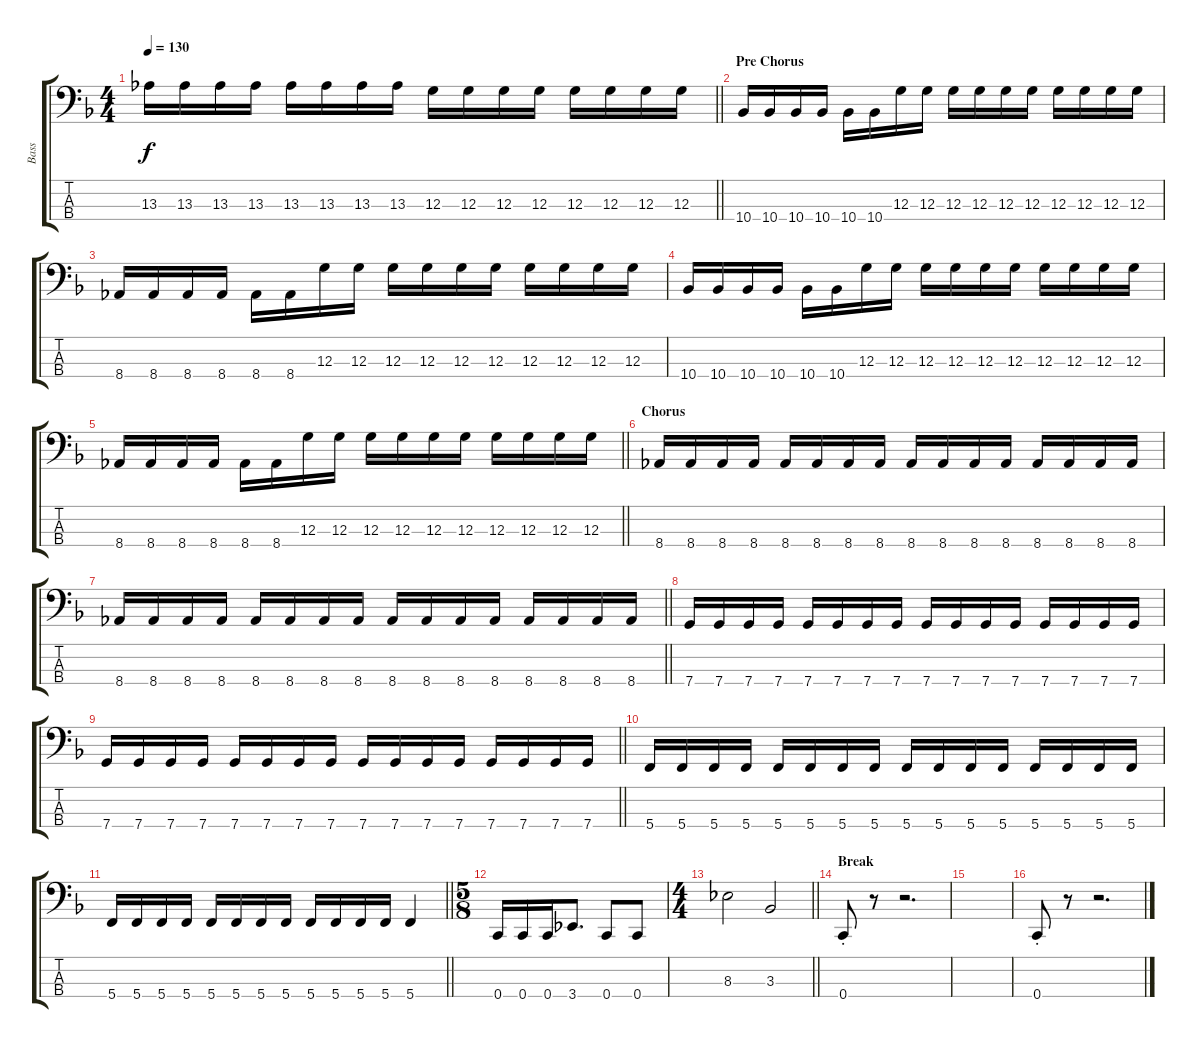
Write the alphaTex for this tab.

\track ("Bass" "Bass") {instrument electricbasspick}
\staff {score tabs}
\tuning (F2 C2 G1 C1) {hide}
\ts (4 4)
\tempo 130
\clef f4
\barLineRight lightlight
\ks f
13.3.16{dy f} 13.3.16 13.3.16 13.3.16 13.3.16 13.3.16 13.3.16 13.3.16 12.3.16 12.3.16 12.3.16 12.3.16 12.3.16 12.3.16 12.3.16 12.3.16 |
\section ("" "Pre Chorus")
10.4.16 10.4.16 10.4.16 10.4.16 10.4.16 10.4.16 12.3.16 12.3.16 12.3.16 12.3.16 12.3.16 12.3.16 12.3.16 12.3.16 12.3.16 12.3.16 |
8.4.16 8.4.16 8.4.16 8.4.16 8.4.16 8.4.16 12.3.16 12.3.16 12.3.16 12.3.16 12.3.16 12.3.16 12.3.16 12.3.16 12.3.16 12.3.16 |
10.4.16 10.4.16 10.4.16 10.4.16 10.4.16 10.4.16 12.3.16 12.3.16 12.3.16 12.3.16 12.3.16 12.3.16 12.3.16 12.3.16 12.3.16 12.3.16 |
\barLineRight lightlight
8.4.16 8.4.16 8.4.16 8.4.16 8.4.16 8.4.16 12.3.16 12.3.16 12.3.16 12.3.16 12.3.16 12.3.16 12.3.16 12.3.16 12.3.16 12.3.16 |
\section ("" "Chorus")
8.4.16 8.4.16 8.4.16 8.4.16 8.4.16 8.4.16 8.4.16 8.4.16 8.4.16 8.4.16 8.4.16 8.4.16 8.4.16 8.4.16 8.4.16 8.4.16 |
\barLineRight lightlight
8.4.16 8.4.16 8.4.16 8.4.16 8.4.16 8.4.16 8.4.16 8.4.16 8.4.16 8.4.16 8.4.16 8.4.16 8.4.16 8.4.16 8.4.16 8.4.16 |
7.4.16 7.4.16 7.4.16 7.4.16 7.4.16 7.4.16 7.4.16 7.4.16 7.4.16 7.4.16 7.4.16 7.4.16 7.4.16 7.4.16 7.4.16 7.4.16 |
\barLineRight lightlight
7.4.16 7.4.16 7.4.16 7.4.16 7.4.16 7.4.16 7.4.16 7.4.16 7.4.16 7.4.16 7.4.16 7.4.16 7.4.16 7.4.16 7.4.16 7.4.16 |
5.4.16 5.4.16 5.4.16 5.4.16 5.4.16 5.4.16 5.4.16 5.4.16 5.4.16 5.4.16 5.4.16 5.4.16 5.4.16 5.4.16 5.4.16 5.4.16 |
\barLineRight lightlight
5.4.16 5.4.16 5.4.16 5.4.16 5.4.16 5.4.16 5.4.16 5.4.16 5.4.16 5.4.16 5.4.16 5.4.16 5.4.4 |
\ts (5 8)
0.4.16 0.4.16 0.4.16 3.4.8{d} 0.4.8 0.4.8 |
\ts (4 4)
\barLineRight lightlight
8.3.2 3.3.2 |
\section ("" "Break")
0.4{st}.8 r.8 r.2{d} |
|
0.4{st}.8 r.8 r.2{d}
